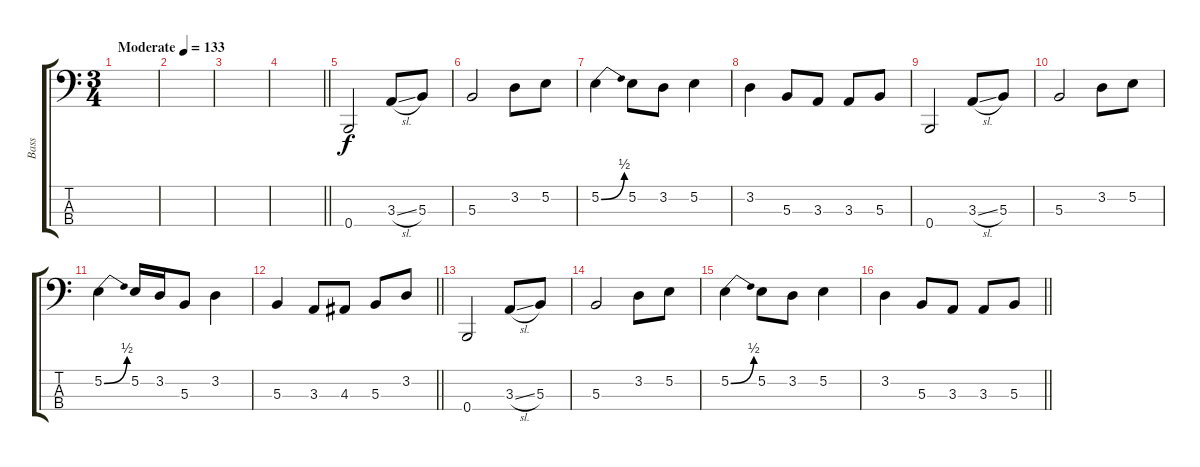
\track ("Bass" "Bass") {instrument electricbassfinger}
\staff {score tabs}
\tuning (E2 B1 Gb1 B0) {hide}
\ts (3 4)
\tempo (133 "Moderate")
\clef f4
\ks c
|
|
|
\barLineRight lightlight
|
0.4.2 3.3{sl}.8 5.3.8 |
5.3.2 3.2.8 5.2.8 |
5.2{be (bend 0 0 60 2)}.4 5.2.8 3.2.8 5.2.4 |
3.2.4 5.3.8 3.3.8 3.3.8 5.3.8 |
0.4.2 3.3{sl}.8 5.3.8 |
5.3.2 3.2.8 5.2.8 |
5.2{be (bend 0 0 60 2)}.4 5.2.16 3.2.16 5.3.8 3.2.4 |
\barLineRight lightlight
5.3.4 3.3.8 4.3.8 5.3.8 3.2.8 |
0.4.2 3.3{sl}.8 5.3.8 |
5.3.2 3.2.8 5.2.8 |
5.2{be (bend 0 0 60 2)}.4 5.2.8 3.2.8 5.2.4 |
\barLineRight lightlight
3.2.4 5.3.8 3.3.8 3.3.8 5.3.8
